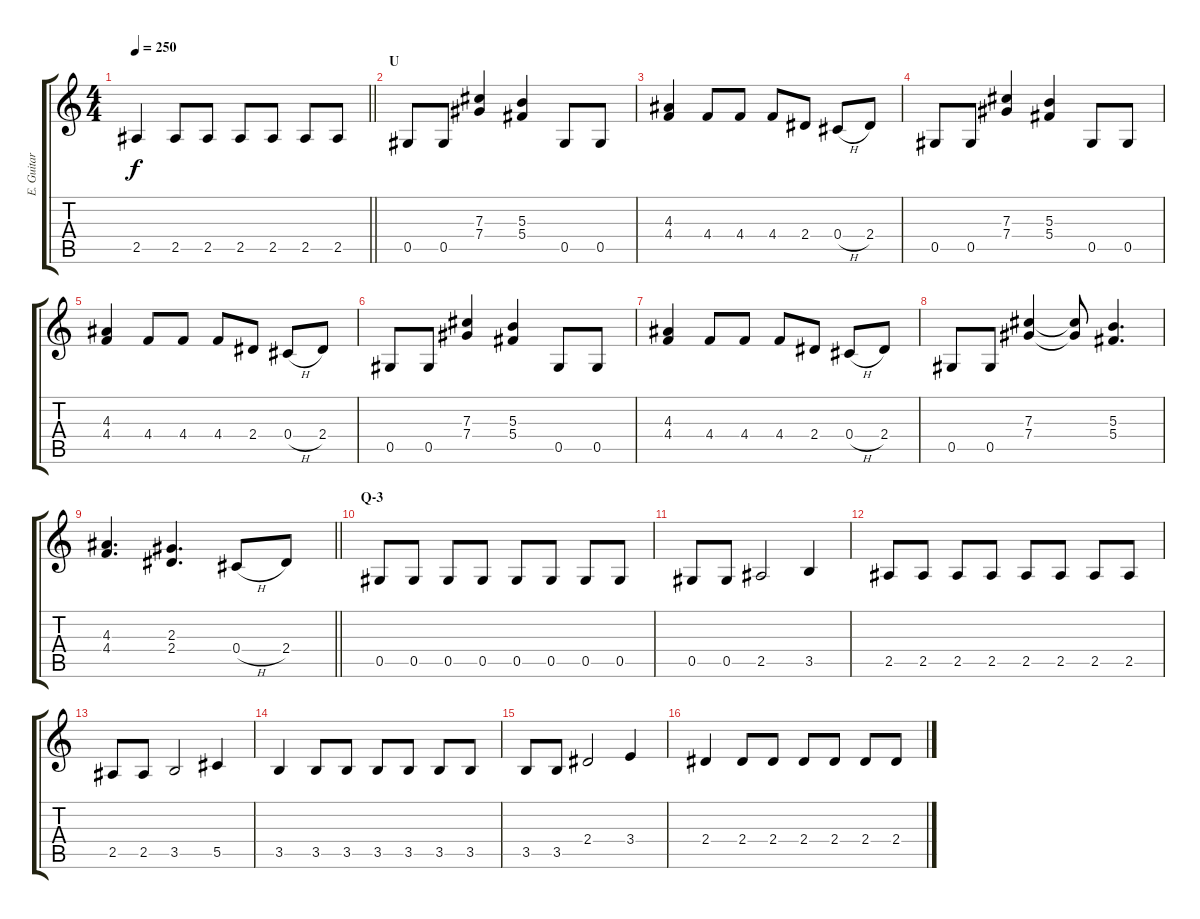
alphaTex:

\track ("E. Guitar I" "E. Guitar ") {instrument electricguitarclean}
\staff {score tabs}
\tuning (Eb4 Bb3 Gb3 Db3 Ab2 Eb2) {hide}
\ts (4 4)
\tempo 250
\clef g2
\barLineRight lightlight
\ks c
2.5.4{dy f} 2.5.8 2.5.8 2.5.8 2.5.8 2.5.8 2.5.8 |
\section ("" "U")
0.5.8 0.5.8 (7.3 7.4).4 (5.3 5.4).4 0.5.8 0.5.8 |
(4.3 4.4).4 4.4.8 4.4.8 4.4.8 2.4.8 0.4{h}.8 2.4.8 |
0.5.8 0.5.8 (7.3 7.4).4 (5.3 5.4).4 0.5.8 0.5.8 |
(4.3 4.4).4 4.4.8 4.4.8 4.4.8 2.4.8 0.4{h}.8 2.4.8 |
0.5.8 0.5.8 (7.3 7.4).4 (5.3 5.4).4 0.5.8 0.5.8 |
(4.3 4.4).4 4.4.8 4.4.8 4.4.8 2.4.8 0.4{h}.8 2.4.8 |
0.5.8 0.5.8 (7.3 7.4).4 (7.3{t} 7.4{t}).8 (5.3 5.4).4{d} |
\barLineRight lightlight
(4.3 4.4).4{d} (2.3 2.4).4{d} 0.4{h}.8 2.4.8 |
\section ("" "Q-3")
0.5.8 0.5.8 0.5.8 0.5.8 0.5.8 0.5.8 0.5.8 0.5.8 |
0.5.8 0.5.8 2.5.2 3.5.4 |
2.5.8 2.5.8 2.5.8 2.5.8 2.5.8 2.5.8 2.5.8 2.5.8 |
2.5.8 2.5.8 3.5.2 5.5.4 |
3.5.4 3.5.8 3.5.8 3.5.8 3.5.8 3.5.8 3.5.8 |
3.5.8 3.5.8 2.4.2 3.4.4 |
2.4.4 2.4.8 2.4.8 2.4.8 2.4.8 2.4.8 2.4.8
